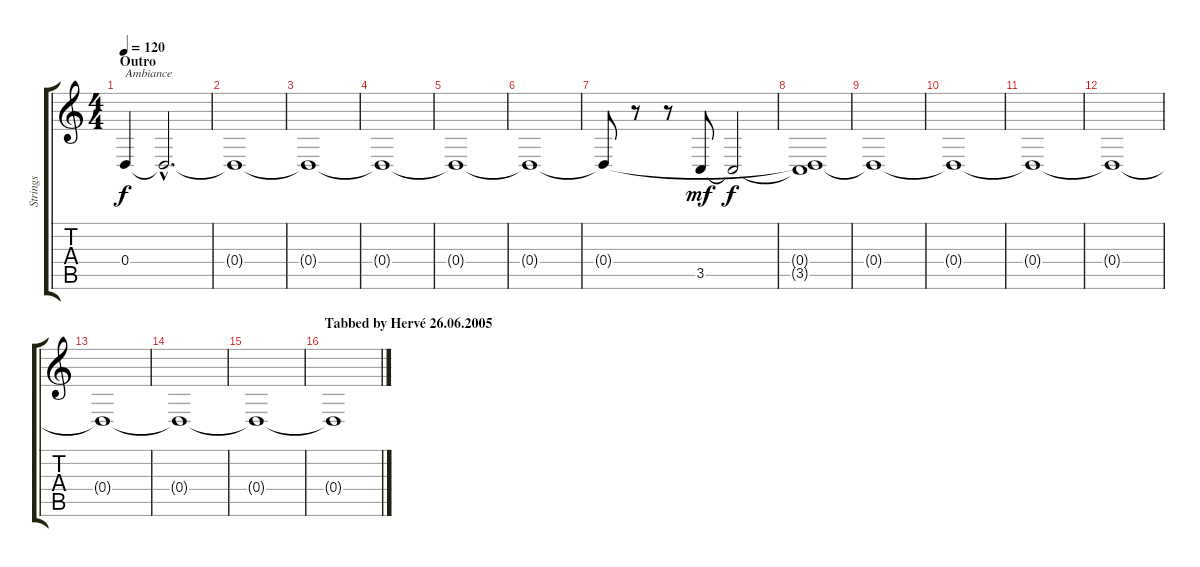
\track ("Strings" "Strings") {instrument stringensemble2}
\staff {score tabs}
\tuning (E4 B3 G3 D3 A2 E2) {hide}
\ts (4 4)
\section ("" "Outro")
\tempo 120
\clef g2
\ks c
0.4.4{txt "Ambiance" dy f volume 8 instrument synthstrings2} 0.4{hac t}.2{d volume 4} |
0.4{t}.1 |
0.4{t}.1 |
0.4{t}.1 |
0.4{t}.1{volume 6} |
0.4{t}.1 |
0.4{t}.8 r.8 r.8 3.5.8{dy mf volume 4} 3.5{t}.2{dy f} |
(0.4{t} 3.5{t}).1 |
0.4{t}.1{volume 7} |
0.4{t}.1 |
0.4{t}.1 |
0.4{t}.1 |
0.4{t}.1 |
0.4{t}.1{volume 5} |
0.4{t}.1 |
\section ("" "Tabbed by Hervé 26.06.2005")
0.4{t}.1
